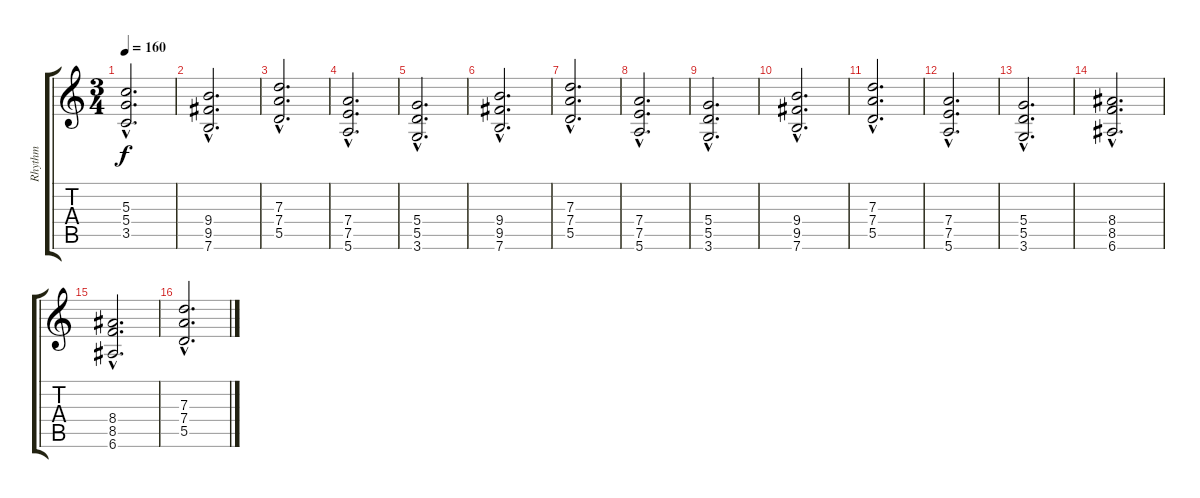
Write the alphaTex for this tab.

\track ("Rhythm" "Rhythm") {instrument distortionguitar}
\staff {score tabs}
\tuning (E4 B3 G3 D3 A2 E2) {hide}
\ts (3 4)
\tempo 160
\clef g2
\ks c
(5.3{hac} 5.4{hac} 3.5{hac}).2{d dy f} |
(9.4{hac} 9.5{hac} 7.6{hac}).2{d} |
(7.3{hac} 7.4{hac} 5.5{hac}).2{d} |
(7.4{hac} 7.5{hac} 5.6{hac}).2{d} |
(5.4{hac} 5.5{hac} 3.6{hac}).2{d} |
(9.4{hac} 9.5{hac} 7.6{hac}).2{d} |
(7.3{hac} 7.4{hac} 5.5{hac}).2{d} |
(7.4{hac} 7.5{hac} 5.6{hac}).2{d} |
(5.4{hac} 5.5{hac} 3.6{hac}).2{d} |
(9.4{hac} 9.5{hac} 7.6{hac}).2{d} |
(7.3{hac} 7.4{hac} 5.5{hac}).2{d} |
(7.4{hac} 7.5{hac} 5.6{hac}).2{d} |
(5.4{hac} 5.5{hac} 3.6{hac}).2{d} |
(8.4{hac} 8.5{hac} 6.6{hac}).2{d} |
(8.4{hac} 8.5{hac} 6.6{hac}).2{d} |
(7.3{hac} 7.4{hac} 5.5{hac}).2{d}
